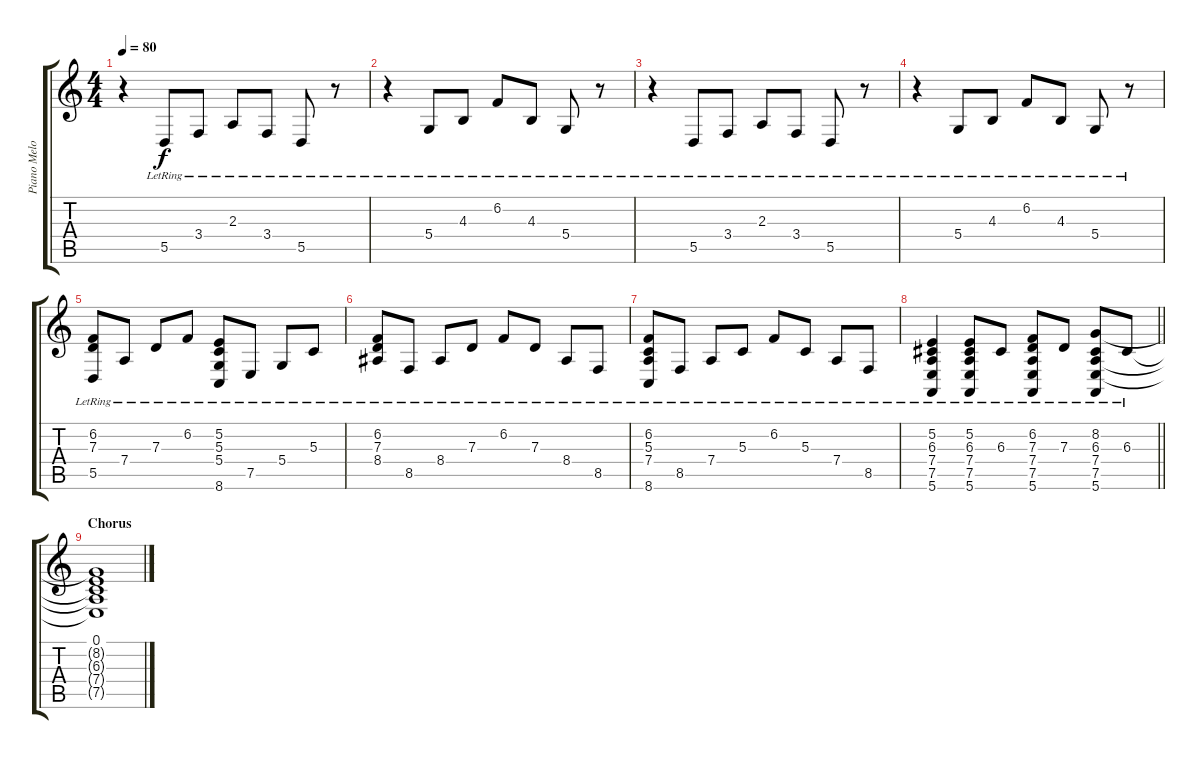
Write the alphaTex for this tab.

\track ("Piano Melody" "Piano Melo") {instrument acousticgrandpiano}
\staff {score tabs}
\tuning (E4 B3 G3 D3 A2 E2) {hide}
\ts (4 4)
\tempo 80
\clef g2
\ks c
r.4{dy f} 5.5{lr}.8 3.4{lr}.8 2.3{lr}.8 3.4{lr}.8 5.5{lr}.8 r.8 |
r.4 5.4{lr}.8 4.3{lr}.8 6.2{lr}.8 4.3{lr}.8 5.4{lr}.8 r.8 |
r.4 5.5{lr}.8 3.4{lr}.8 2.3{lr}.8 3.4{lr}.8 5.5{lr}.8 r.8 |
r.4 5.4{lr}.8 4.3{lr}.8 6.2{lr}.8 4.3{lr}.8 5.4{lr}.8 r.8 |
(6.2{lr} 7.3{lr} 5.5{lr}).8 7.4{lr}.8 7.3{lr}.8 6.2{lr}.8 (5.2{lr} 5.3{lr} 5.4{lr} 8.6{lr}).8 7.5{lr}.8 5.4{lr}.8 5.3{lr}.8 |
(6.2{lr} 7.3{lr} 8.4{lr}).8 8.5{lr}.8 8.4{lr}.8 7.3{lr}.8 6.2{lr}.8 7.3{lr}.8 8.4{lr}.8 8.5{lr}.8 |
(6.2{lr} 5.3{lr} 7.4{lr} 8.6{lr}).8 8.5{lr}.8 7.4{lr}.8 5.3{lr}.8 6.2{lr}.8 5.3{lr}.8 7.4{lr}.8 8.5{lr}.8 |
\barLineRight lightlight
(5.2{lr} 6.3{lr} 7.4{lr} 7.5{lr} 5.6{lr}).4 (5.2{lr} 6.3{lr} 7.4{lr} 7.5{lr} 5.6{lr}).8 6.3{lr}.8 (6.2{lr} 7.3{lr} 7.4{lr} 7.5{lr} 5.6{lr}).8 7.3{lr}.8 (8.2{lr} 6.3{lr} 7.4{lr} 7.5{lr} 5.6{lr}).8 6.3{lr}.8 |
\section ("" "Chorus")
(0.1 8.2{t} 6.3{t} 7.4{t} 7.5{t}).1
